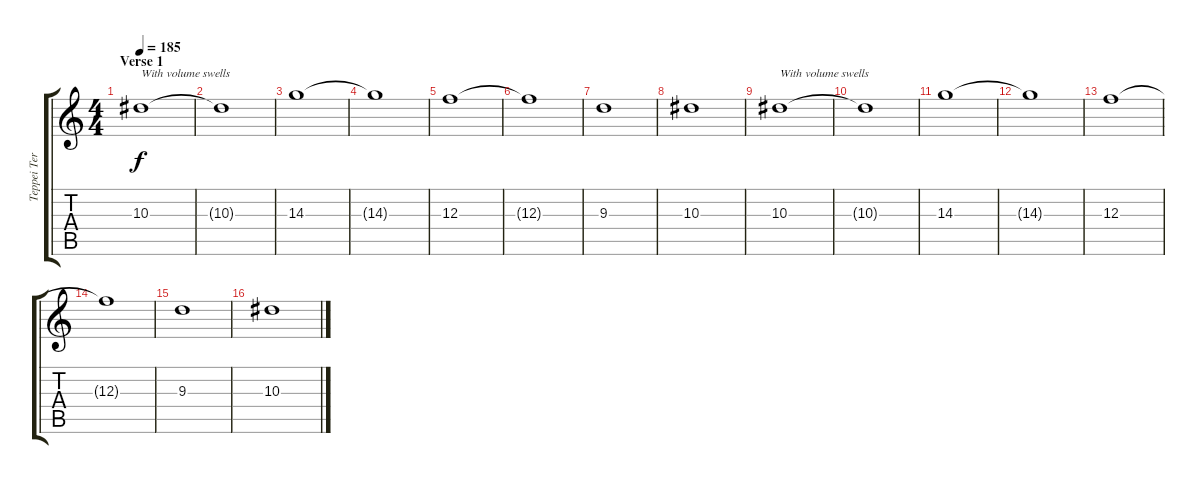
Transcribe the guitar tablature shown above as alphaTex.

\track ("Teppei Teranishi (Guitar)" "Teppei Ter") {instrument overdrivenguitar}
\staff {score tabs}
\tuning (D4 A3 F3 C3 G2 C2) {hide}
\ts (4 4)
\section ("" "Verse 1")
\tempo 185
\clef g2
\ks c
10.3.1{txt "With volume swells" dy f balance 16} |
10.3{t}.1 |
14.3.1{balance 16} |
14.3{t}.1 |
12.3.1{balance 16} |
12.3{t}.1 |
9.3.1{balance 16} |
10.3.1{balance 4} |
10.3.1{txt "With volume swells" balance 16} |
10.3{t}.1 |
14.3.1{balance 16} |
14.3{t}.1 |
12.3.1{balance 16} |
12.3{t}.1 |
9.3.1{balance 16} |
10.3.1{balance 4}
